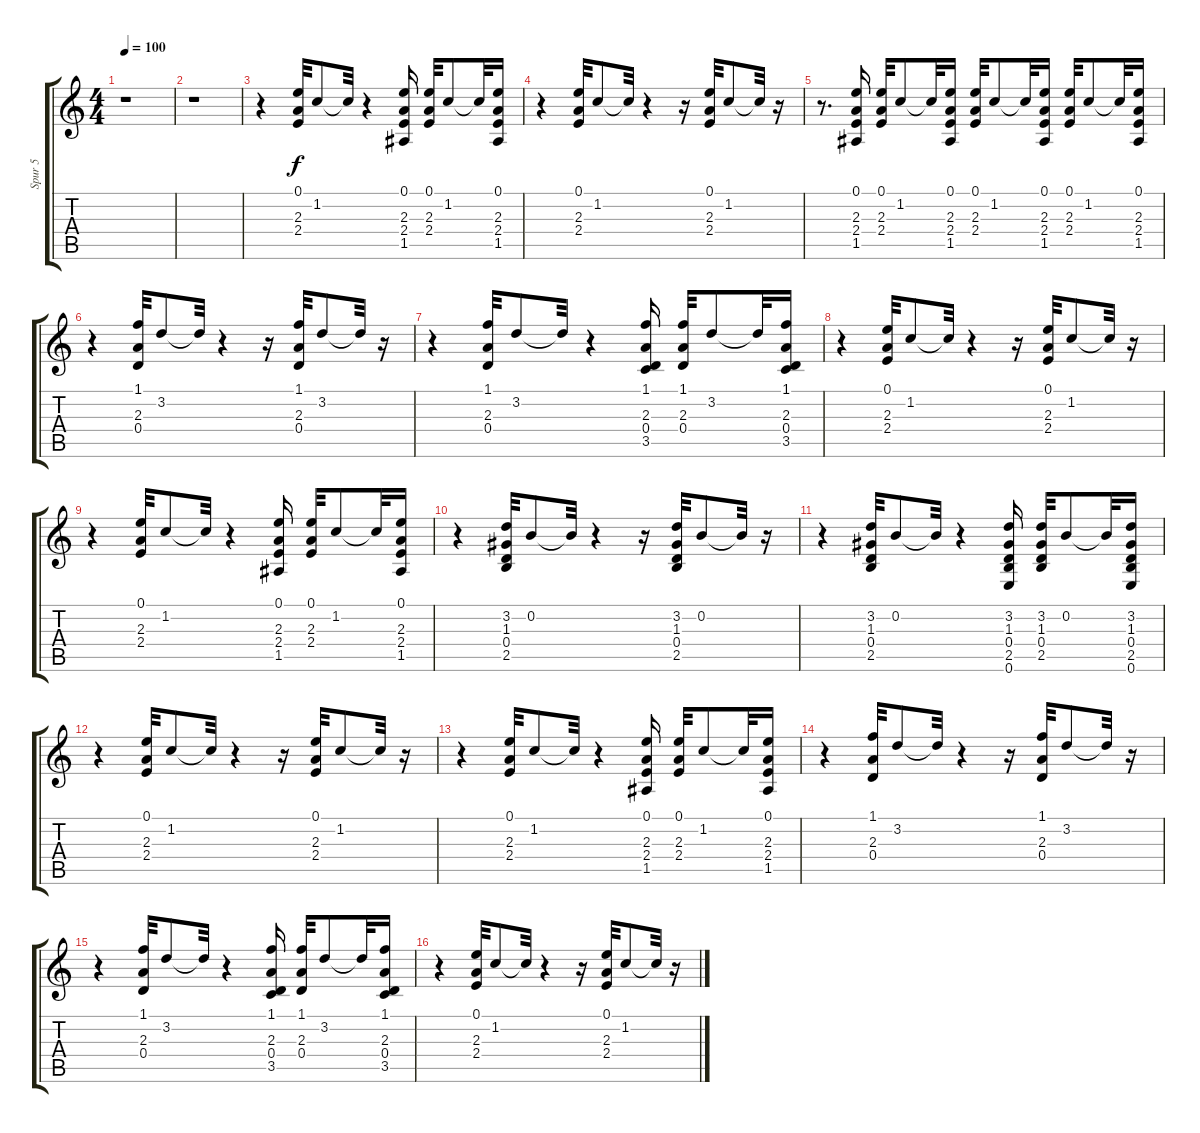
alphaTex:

\track ("Spur 5" "Spur 5") {instrument acousticguitarsteel}
\staff {score tabs}
\tuning (E4 B3 G3 D3 A2 E2) {hide}
\ts (4 4)
\tempo 100
\clef g2
\ks c
r.1{dy f instrument acousticguitarsteel} |
r.1 |
r.4 (0.1 2.3 2.4).32 1.2.8 1.2{t}.32 r.4 (0.1 2.3 2.4 1.5).16 (0.1 2.3 2.4).32 1.2.8 1.2{t}.32 (0.1 2.3 2.4 1.5).16 |
r.4 (0.1 2.3 2.4).32 1.2.8 1.2{t}.32 r.4 r.16 (0.1 2.3 2.4).32 1.2.8 1.2{t}.32 r.16 |
r.8{d} (0.1 2.3 2.4 1.5).16 (0.1 2.3 2.4).32 1.2.8 1.2{t}.32 (0.1 2.3 2.4 1.5).16 (0.1 2.3 2.4).32 1.2.8 1.2{t}.32 (0.1 2.3 2.4 1.5).16 (0.1 2.3 2.4).32 1.2.8 1.2{t}.32 (0.1 2.3 2.4 1.5).16 |
r.4 (1.1 2.3 0.4).32 3.2.8 3.2{t}.32 r.4 r.16 (1.1 2.3 0.4).32 3.2.8 3.2{t}.32 r.16 |
r.4 (1.1 2.3 0.4).32 3.2.8 3.2{t}.32 r.4 (1.1 2.3 0.4 3.5).16 (1.1 2.3 0.4).32 3.2.8 3.2{t}.32 (1.1 2.3 0.4 3.5).16 |
r.4 (0.1 2.3 2.4).32 1.2.8 1.2{t}.32 r.4 r.16 (0.1 2.3 2.4).32 1.2.8 1.2{t}.32 r.16 |
r.4 (0.1 2.3 2.4).32 1.2.8 1.2{t}.32 r.4 (0.1 2.3 2.4 1.5).16 (0.1 2.3 2.4).32 1.2.8 1.2{t}.32 (0.1 2.3 2.4 1.5).16 |
r.4 (3.2 1.3 0.4 2.5).32 0.2.8 0.2{t}.32 r.4 r.16 (3.2 1.3 0.4 2.5).32 0.2.8 0.2{t}.32 r.16 |
r.4 (3.2 1.3 0.4 2.5).32 0.2.8 0.2{t}.32 r.4 (3.2 1.3 0.4 2.5 0.6).16 (3.2 1.3 0.4 2.5).32 0.2.8 0.2{t}.32 (3.2 1.3 0.4 2.5 0.6).16 |
r.4 (0.1 2.3 2.4).32 1.2.8 1.2{t}.32 r.4 r.16 (0.1 2.3 2.4).32 1.2.8 1.2{t}.32 r.16 |
r.4 (0.1 2.3 2.4).32 1.2.8 1.2{t}.32 r.4 (0.1 2.3 2.4 1.5).16 (0.1 2.3 2.4).32 1.2.8 1.2{t}.32 (0.1 2.3 2.4 1.5).16 |
r.4 (1.1 2.3 0.4).32 3.2.8 3.2{t}.32 r.4 r.16 (1.1 2.3 0.4).32 3.2.8 3.2{t}.32 r.16 |
r.4 (1.1 2.3 0.4).32 3.2.8 3.2{t}.32 r.4 (1.1 2.3 0.4 3.5).16 (1.1 2.3 0.4).32 3.2.8 3.2{t}.32 (1.1 2.3 0.4 3.5).16 |
r.4 (0.1 2.3 2.4).32 1.2.8 1.2{t}.32 r.4 r.16 (0.1 2.3 2.4).32 1.2.8 1.2{t}.32 r.16
